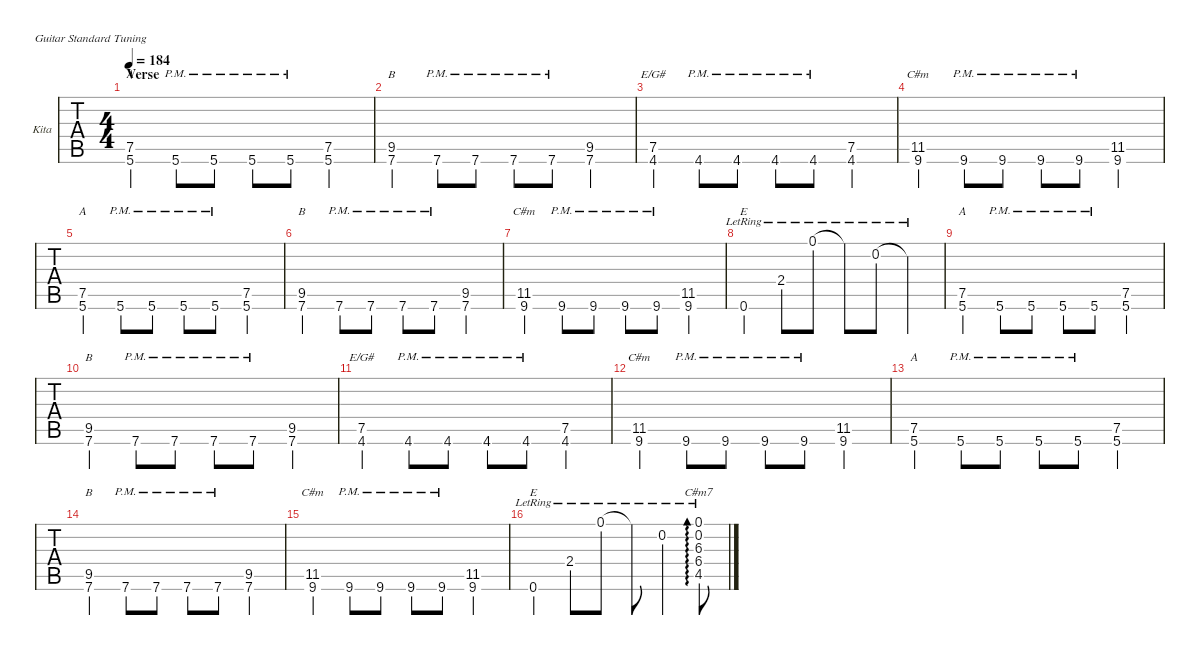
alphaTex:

\defaultSystemsLayout 4
\hideDynamics
\bracketExtendMode nobrackets
\firstSystemTrackNameOrientation horizontal
\track ("Kita chan Guitar" "Kita") {defaultSystemsLayout 4 instrument overdrivenguitar}
\staff {tabs}
\tuning (E4 B3 G3 D3 A2 E2)
\chord ("A" x x x x 7 5) {firstfret 5 showdiagram false showfingering false}
\chord ("B" x x x x 9 7) {firstfret 7 showdiagram false showfingering false}
\chord ("E/G#" x x x x 7 4) {firstfret 4 showdiagram false showfingering false}
\chord ("C#m" x x x x 11 9) {firstfret 9 showdiagram false showfingering false}
\chord ("E" x x x x x 0) {showdiagram false showfingering false}
\chord ("C#m7" 3 3 6 6 4 x) {firstfret 4 showdiagram false showfingering false}
\ts (4 4)
\section ("" "Verse")
\tempo 184
\clef g2
\scale
0.00592552
\ks e
(5.6{acc forcenatural} 7.5{acc forcenatural}).4{ch "A" dy f} 5.6{pm acc forcenatural}.8 5.6{pm acc forcenatural}.8 5.6{pm acc forcenatural}.8 5.6{pm acc forcenatural}.8 (5.6{acc forcenatural} 7.5{acc forcenatural}).4 |
\scale
0.00591908 (7.6{acc forcenatural} 9.5{acc #}).4{ch "B"} 7.6{pm acc forcenatural}.8 7.6{pm acc forcenatural}.8 7.6{pm acc forcenatural}.8 7.6{pm acc forcenatural}.8 (7.6{acc forcenatural} 9.5{acc #}).4 |
\scale
0.00593195 (4.6{acc #} 7.5{acc forcenatural}).4{ch "E/G#"} 4.6{pm acc #}.8 4.6{pm acc #}.8 4.6{pm acc #}.8 4.6{pm acc #}.8 (4.6{acc #} 7.5{acc forcenatural}).4 |
\scale
0.00595126 (9.6{acc #} 11.5{acc #}).4{ch "C#m"} 9.6{pm acc #}.8 9.6{pm acc #}.8 9.6{pm acc #}.8 9.6{pm acc #}.8 (9.6{acc #} 11.5{acc #}).4 |
\scale
0.00592552 (5.6{acc forcenatural} 7.5{acc forcenatural}).4{ch "A"} 5.6{pm acc forcenatural}.8 5.6{pm acc forcenatural}.8 5.6{pm acc forcenatural}.8 5.6{pm acc forcenatural}.8 (5.6{acc forcenatural} 7.5{acc forcenatural}).4 |
\scale
0.00591908 (7.6{acc forcenatural} 9.5{acc #}).4{ch "B"} 7.6{pm acc forcenatural}.8 7.6{pm acc forcenatural}.8 7.6{pm acc forcenatural}.8 7.6{pm acc forcenatural}.8 (7.6{acc forcenatural} 9.5{acc #}).4 |
\scale
0.00595126 (9.6{acc #} 11.5{acc #}).4{ch "C#m"} 9.6{pm acc #}.8 9.6{pm acc #}.8 9.6{pm acc #}.8 9.6{pm acc #}.8 (9.6{acc #} 11.5{acc #}).4 |
\scale
0.00607352 0.6{lr acc forcenatural}.4{ch "E"} 2.4{lr acc forcenatural}.8 0.1{lr acc forcenatural}.8 0.1{lr t acc forcenatural}.8 0.2{lr acc forcenatural}.8 0.2{lr t acc forcenatural}.4 |
\scale
0.00592552 (5.6{acc forcenatural} 7.5{acc forcenatural}).4{ch "A"} 5.6{pm acc forcenatural}.8 5.6{pm acc forcenatural}.8 5.6{pm acc forcenatural}.8 5.6{pm acc forcenatural}.8 (5.6{acc forcenatural} 7.5{acc forcenatural}).4 |
\scale
0.00591908 (7.6{acc forcenatural} 9.5{acc #}).4{ch "B"} 7.6{pm acc forcenatural}.8 7.6{pm acc forcenatural}.8 7.6{pm acc forcenatural}.8 7.6{pm acc forcenatural}.8 (7.6{acc forcenatural} 9.5{acc #}).4 |
\scale
0.00593195 (4.6{acc #} 7.5{acc forcenatural}).4{ch "E/G#"} 4.6{pm acc #}.8 4.6{pm acc #}.8 4.6{pm acc #}.8 4.6{pm acc #}.8 (4.6{acc #} 7.5{acc forcenatural}).4 |
\scale
0.00595126 (9.6{acc #} 11.5{acc #}).4{ch "C#m"} 9.6{pm acc #}.8 9.6{pm acc #}.8 9.6{pm acc #}.8 9.6{pm acc #}.8 (9.6{acc #} 11.5{acc #}).4 |
\scale
0.00592552 (5.6{acc forcenatural} 7.5{acc forcenatural}).4{ch "A"} 5.6{pm acc forcenatural}.8 5.6{pm acc forcenatural}.8 5.6{pm acc forcenatural}.8 5.6{pm acc forcenatural}.8 (5.6{acc forcenatural} 7.5{acc forcenatural}).4 |
\scale
0.00591908 (7.6{acc forcenatural} 9.5{acc #}).4{ch "B"} 7.6{pm acc forcenatural}.8 7.6{pm acc forcenatural}.8 7.6{pm acc forcenatural}.8 7.6{pm acc forcenatural}.8 (7.6{acc forcenatural} 9.5{acc #}).4 |
\scale
0.00595126 (9.6{acc #} 11.5{acc #}).4{ch "C#m"} 9.6{pm acc #}.8 9.6{pm acc #}.8 9.6{pm acc #}.8 9.6{pm acc #}.8 (9.6{acc #} 11.5{acc #}).4 |
\scale
0.00648958 0.6{lr acc forcenatural}.4{ch "E"} 2.4{lr acc forcenatural}.8 0.1{lr acc forcenatural}.8 0.1{lr t acc forcenatural}.8 0.2{lr acc forcenatural}.4 (0.1{lr acc forcenatural} 0.2{lr acc forcenatural} 6.3{lr acc #} 6.4{lr acc #} 4.5{lr acc #}).8{ad 0 ch "C#m7"}
